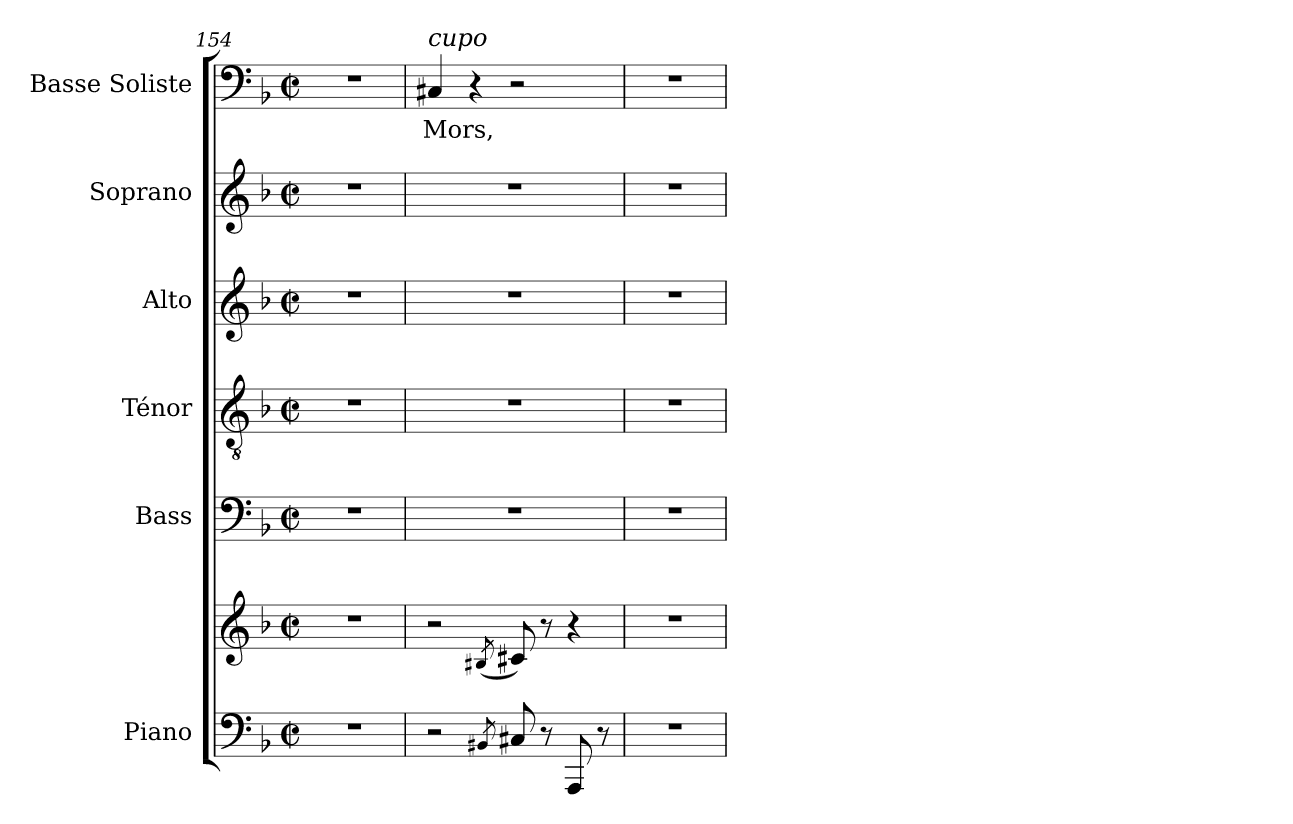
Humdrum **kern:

**kern	**kern	**kern	**kern	**kern	**kern	**kern	**text
*part6	*part6	*part5	*part4	*part3	*part2	*part1	*part1
*staff7	*staff6	*staff5	*staff4	*staff3	*staff2	*staff1	*staff1
*I"Piano	*	*I"Bass	*I"Ténor	*I"Alto	*I"Soprano	*I"Basse Soliste	*
*I'Pia.	*	*I'B.	*I'T.	*I'A.	*I'S.	*I'Basse Soliste	*
*clefF4	*clefG2	*clefF4	*clefGv2	*clefG2	*clefG2	*clefF4	*
*k[b-]	*k[b-]	*k[b-]	*k[b-]	*k[b-]	*k[b-]	*k[b-]	*
*M2/2	*M2/2	*M2/2	*M2/2	*M2/2	*M2/2	*M2/2	*
*met(c|)	*met(c|)	*met(c|)	*met(c|)	*met(c|)	*met(c|)	*met(c|)	*
=154	=154	=154	=154	=154	=154	=154	=154
1r	1r	1r	1r	1r	1r	1r	.
=155	=155	=155	=155	=155	=155	=155	=155
!	!	!	!	!	!	!LO:TX:a:i:t=cupo	!
!	!	!	!	!	!	!	!LO:LY:b
2r	2r	1r	1r	1r	1r	4C#X/	Mors,
.	.	.	.	.	.	4r	.
8qBB#X/	(8qB#X/	.	.	.	.	.	.
8C#X/	8c#X/)	.	.	.	.	2r	.
8r	8r	.	.	.	.	.	.
8AAA/	4r	.	.	.	.	.	.
8r	.	.	.	.	.	.	.
=156	=156	=156	=156	=156	=156	=156	=156
1r	1r	1r	1r	1r	1r	1r	.
=	=	=	=	=	=	=	=
*-	*-	*-	*-	*-	*-	*-	*-
